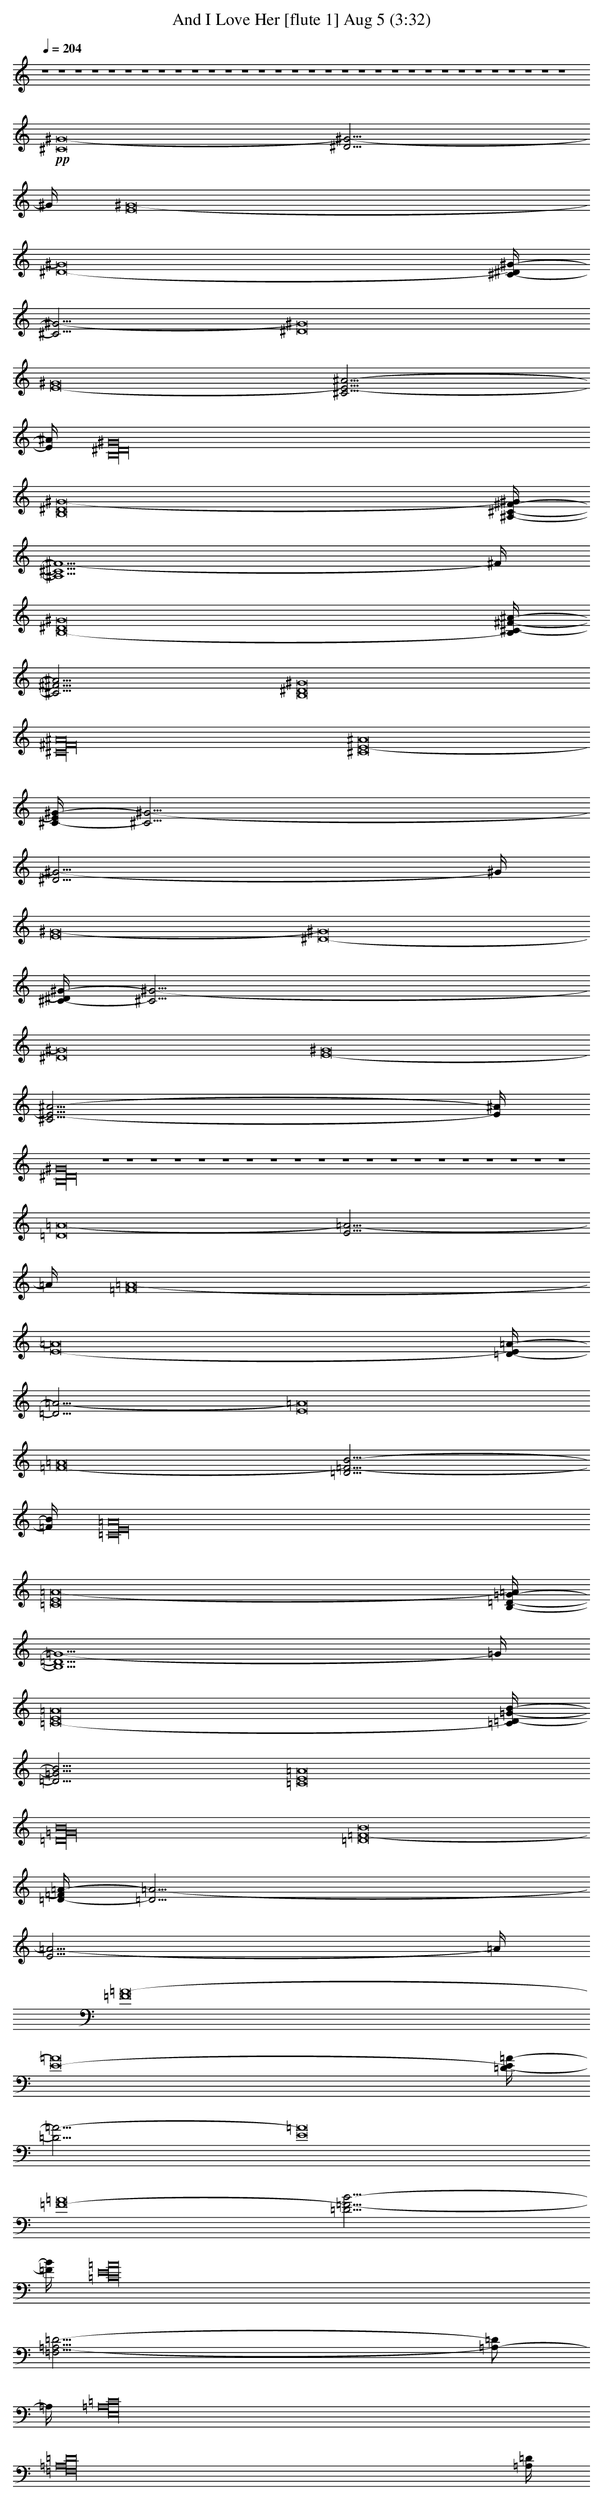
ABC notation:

X:1
T: And I Love Her [flute 1] Aug 5 (3:32)
L: 1/4
K: C
Q: 1/4=204
z4 z4 z4 z4 z4 z4 z4 z4 z4 z4 z4 z4 z4 z4 z4 z4 z4 z4 z4 z4 z4 z4 z4 z4 z4 z4 z4 z4 z4 z4 z4 z4
+pp+ [^C8^G8-]
[^D31/4^G31/4-]
^G/4
[E8^G8-]
[^D8-^G8]
[^C/4-^D/4^G/4-]
[^C31/4^G31/4-]
[^D8^G8]
[E8-^G8]
[^C31/4E31/4-^A31/4-]
[E/4^A/4]
[B,16^D16^G16]
[B,8^D8^G8-]
[^A,/4-^C/4-^F/4-^G/4]
[^A,15/2^C15/2^F15/2-]
^F/4
[B,8-^D8^G8]
[B,/4^C/4-^F/4-^A/4-]
[^C31/4^F31/4^A31/4]
[B,8^D8^G8]
[^C16^F16^A16]
[^C8E8-^A8]
[^C/4-E/4^G/4-]
[^C31/4^G31/4-]
[^D31/4^G31/4-]
^G/4
[E8^G8-]
[^D8-^G8]
[^C/4-^D/4^G/4-]
[^C31/4^G31/4-]
[^D8^G8]
[E8-^G8]
[^C31/4E31/4-^A31/4-]
[E/4^A/4]
[B,16^D16^G16]
z4 z4 z4 z4 z4 z4 z4 z4 z4 z4 z4 z4 z4 z4 z4 z4 z4 z4 z4 z4
[=D8=A8-]
[E31/4=A31/4-]
=A/4
[=F8=A8-]
[E8-=A8]
[=D/4-E/4=A/4-]
[=D31/4=A31/4-]
[E8=A8]
[=F8-=A8]
[=D31/4=F31/4-B31/4-]
[=F/4B/4]
[=C16E16=A16]
[=C8E8=A8-]
[B,/4-=D/4-=G/4-=A/4]
[B,15/2=D15/2=G15/2-]
=G/4
[=C8-E8=A8]
[=C/4=D/4-=G/4-B/4-]
[=D31/4=G31/4B31/4]
[=C8E8=A8]
[=D16=G16B16]
[=D8=F8-B8]
[=D/4-=F/4=A/4-]
[=D31/4=A31/4-]
[E31/4=A31/4-]
=A/4
[=F8=A8-]
[E8-=A8]
[=D/4-E/4=A/4-]
[=D31/4=A31/4-]
[E8=A8]
[=F8-=A8]
[=D31/4=F31/4-B31/4-]
[=F/4B/4]
[=C16E16=A16]
[=F,61/4=A,61/4-=D61/4-]
[=A,/2-=D/2]
=A,/4
[E,16=A,16=C16]
[=F,16=A,16=D16]
[=A,/4=D/4]
